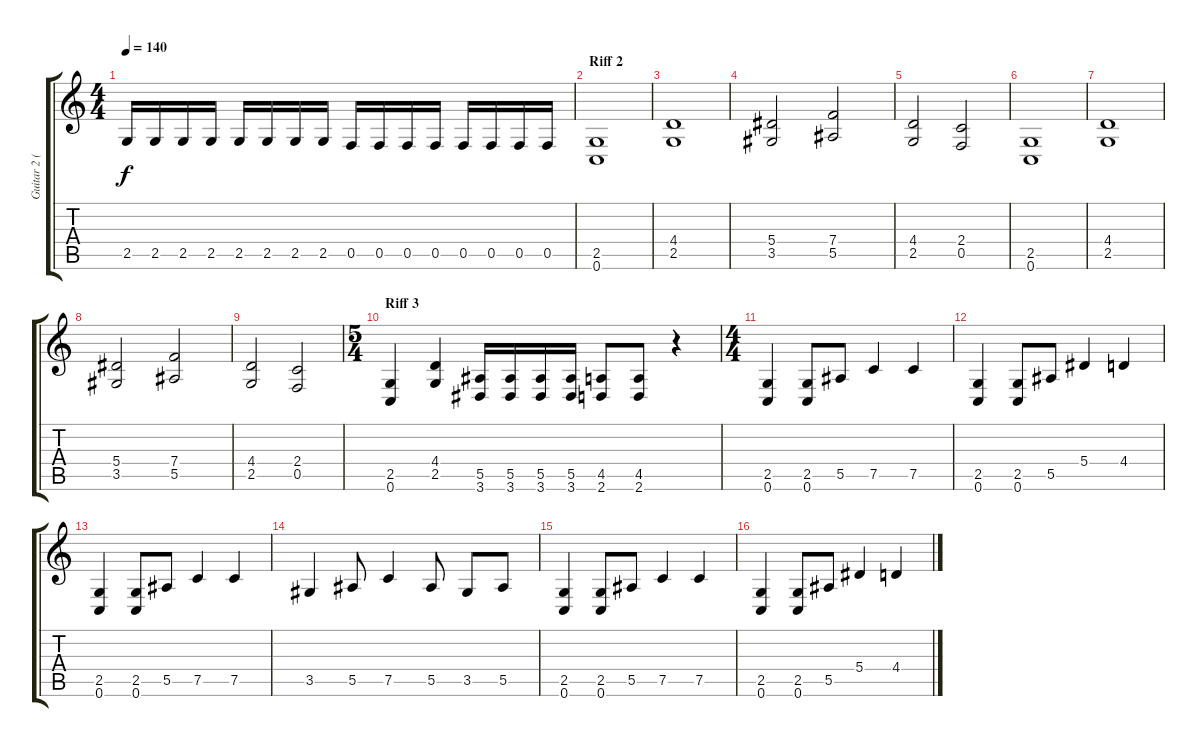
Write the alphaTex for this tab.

\track ("Guitar 2 (Lead)" "Guitar 2 (") {instrument overdrivenguitar}
\staff {score tabs}
\tuning (C4 G3 Eb3 Bb2 F2 C2) {hide}
\ts (4 4)
\tempo 140
\clef g2
\ks c
2.5.16{dy f} 2.5.16 2.5.16 2.5.16 2.5.16 2.5.16 2.5.16 2.5.16 0.5.16 0.5.16 0.5.16 0.5.16 0.5.16 0.5.16 0.5.16 0.5.16 |
\section ("" "Riff 2")
(2.5 0.6).1 |
(4.4 2.5).1 |
(5.4 3.5).2 (7.4 5.5).2 |
(4.4 2.5).2 (2.4 0.5).2 |
(2.5 0.6).1 |
(4.4 2.5).1 |
(5.4 3.5).2 (7.4 5.5).2 |
(4.4 2.5).2 (2.4 0.5).2 |
\ts (5 4)
\section ("" "Riff 3")
(2.5 0.6).4 (4.4 2.5).4 (5.5 3.6).16 (5.5 3.6).16 (5.5 3.6).16 (5.5 3.6).16 (4.5 2.6).8 (4.5 2.6).8 r.4 |
\ts (4 4)
(2.5 0.6).4 (2.5 0.6).8 5.5.8 7.5.4 7.5.4 |
(2.5 0.6).4 (2.5 0.6).8 5.5.8 5.4.4 4.4.4 |
(2.5 0.6).4 (2.5 0.6).8 5.5.8 7.5.4 7.5.4 |
3.5.4 5.5.8 7.5.4 5.5.8 3.5.8 5.5.8 |
(2.5 0.6).4 (2.5 0.6).8 5.5.8 7.5.4 7.5.4 |
(2.5 0.6).4 (2.5 0.6).8 5.5.8 5.4.4 4.4.4
